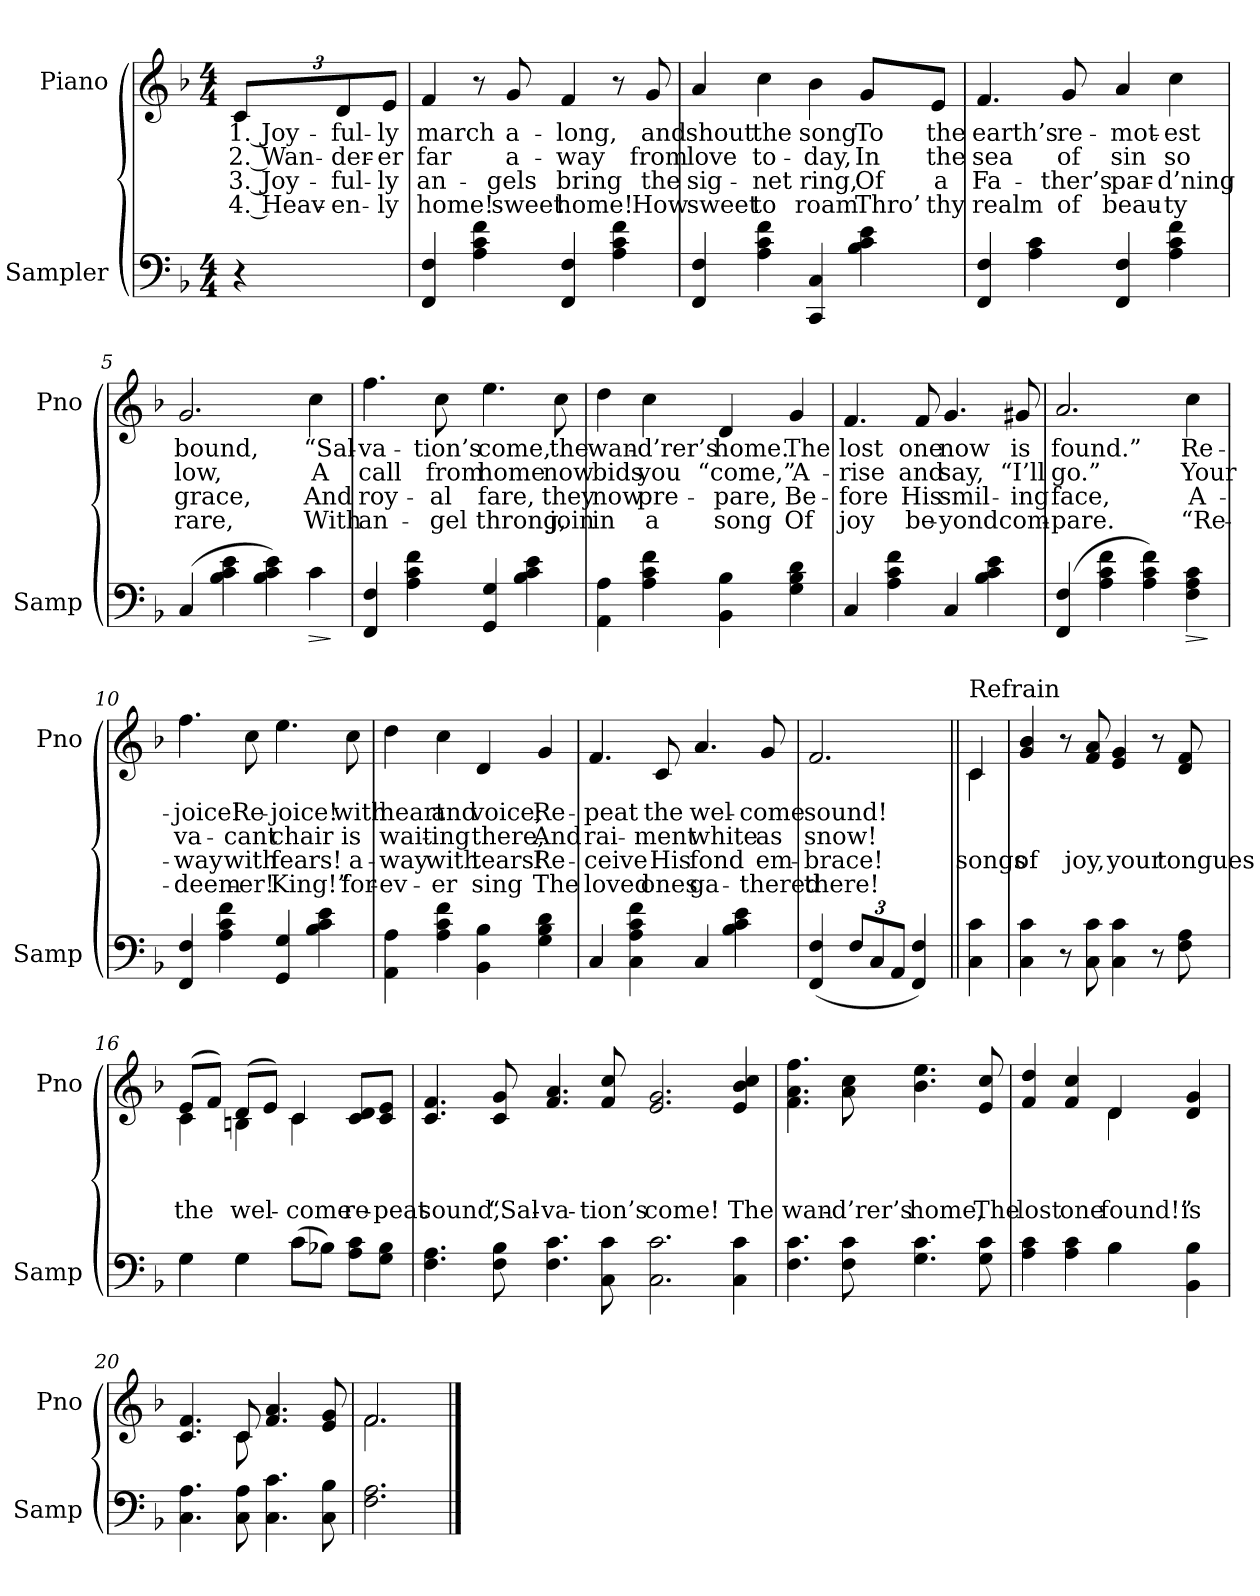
**kern	**dynam	**kern	**text	**text	**text	**text
*part2	*part2	*part1	*part1	*part1	*part1	*part1
*staff2	*staff2	*staff1	*staff1	*staff1	*staff1	*staff1
*I"Sampler	*	*I"Piano	*	*	*	*
*I'Samp	*	*I'Pno	*	*	*	*
*clefF4	*	*clefG2	*	*	*	*
*k[b-]	*	*k[b-]	*	*	*	*
*F:	*	*F:	*	*	*	*
*M4/4	*	*M4/4	*	*	*	*
=1	=1	=1	=1	=1	=1	=1
4r	.	12c/L	1. Joy-	2. Wan-	3. Joy-	4. Heav-
.	.	12d/	-ful-	-der-	-ful-	-en-
.	.	12e/J	-ly	-er	-ly	-ly
=2	=2	=2	=2	=2	=2	=2
4FF 4F	.	4f	march	far	an-	home!
4A 4c 4f	.	8r	.	.	.	.
.	.	8g	a-	a-	-gels	sweet
4FF 4F	.	4f	-long,	-way	bring	home!
4A 4c 4f	.	8r	.	.	.	.
.	.	8g	and	from	the	How
=3	=3	=3	=3	=3	=3	=3
4FF 4F	.	4a	shout	love	sig-	sweet
4A 4c 4f	.	4cc	the	to-	-net	to
4CC 4C	.	4b-	song	-day,	ring,	roam
4B- 4c 4e	.	8g/L	To	In	Of	Thro’
.	.	8e/J	the	the	a	thy
=4	=4	=4	=4	=4	=4	=4
4FF 4F	.	4.f	earth’s	sea	Fa-	realm
4A 4c	.	.	.	.	.	.
.	.	8g	re-	of	-ther’s	of
4FF 4F	.	4a	-mot-	sin	par-	beau-
4A 4c 4f	.	4cc	-est	so	-d’ning	-ty
=5	=5	=5	=5	=5	=5	=5
(4C	.	2.g	bound,	low,	grace,	rare,
4B- 4c 4e	.	.	.	.	.	.
4B- 4c 4e)	.	.	.	.	.	.
!	!LO:HP:b	!	!	!	!	!
4c	>	4cc	“Sal-	A	And	With
.	]	.	.	.	.	.
=6	=6	=6	=6	=6	=6	=6
4FF 4F	.	4.ff	-va-	call	roy-	an-
4A 4c 4f	.	.	.	.	.	.
.	.	8cc	-tion’s	from	-al	-gel
4GG 4G	.	4.ee	come,	home	fare,	throng,
4B- 4c 4e	.	.	.	.	.	.
.	.	8cc	the	now	they	join
=7	=7	=7	=7	=7	=7	=7
4AA 4A	.	4dd	wan-	bids	now	in
4A 4c 4f	.	4cc	-d’rer’s	you	pre-	a
4BB- 4B-	.	4d	home.	“come,”	-pare,	song
4G 4B- 4d	.	4g	The	A-	Be-	Of
=8	=8	=8	=8	=8	=8	=8
4C	.	4.f	lost	-rise	-fore	joy
4A 4c 4f	.	.	.	.	.	.
.	.	8f	one	and	His	be-
4C	.	4.g	now	say,	smil-	-yond
4B- 4c 4e	.	.	.	.	.	.
.	.	8g#X	is	“I’ll	-ing	com-
=9	=9	=9	=9	=9	=9	=9
(4FF 4F	.	2.a	found.”	go.”	face,	-pare.
4A 4c 4f	.	.	.	.	.	.
4A 4c 4f)	.	.	.	.	.	.
!	!LO:HP:b	!	!	!	!	!
4F 4A 4c	>	4cc	Re-	Your	A-	“Re-
.	]	.	.	.	.	.
=10	=10	=10	=10	=10	=10	=10
4FF 4F	.	4.ff	-joice!	va-	-way	-deem-
4A 4c 4f	.	.	.	.	.	.
.	.	8cc	Re-	-cant	with	-er!
4GG 4G	.	4.ee	-joice!	chair	fears!	King!”
4B- 4c 4e	.	.	.	.	.	.
.	.	8cc	with	is	a-	for-
=11	=11	=11	=11	=11	=11	=11
4AA 4A	.	4dd	heart	wait-	-way	-ev-
4A 4c 4f	.	4cc	and	-ing	with	-er
4BB- 4B-	.	4d	voice;	there,	tears!	sing
4G 4B- 4d	.	4g	Re-	And	Re-	The
=12	=12	=12	=12	=12	=12	=12
4C	.	4.f	-peat	rai-	-ceive	loved
4C 4A 4c 4f	.	.	.	.	.	.
.	.	8c	the	-ment	His	ones
4C	.	4.a	wel-	white	fond	ga-
4B- 4c 4e	.	.	.	.	.	.
.	.	8g	-come	as	em-	-thered
=13	=13	=13	=13	=13	=13	=13
(4FF 4F	.	2.f	sound!	snow!	-brace!	there!
12F/L	.	.	.	.	.	.
12C/	.	.	.	.	.	.
12AA/J	.	.	.	.	.	.
4FF 4F)	.	.	.	.	.	.
=14||	=14||	=14||	=14||	=14||	=14||	=14||
*	*	*^	*	*	*	*
!	!	!LO:TX:t=Refrain	!	!	!	!	!
4C 4c	.	4c/	4c	.	.	songs	.
*	*	*v	*v	*	*	*	*
=15	=15	=15	=15	=15	=15	=15
4C 4c	.	4g 4b-	.	.	of	.
8r	.	8r	.	.	.	.
8C 8c	.	8f 8a	.	.	joy,	.
4C 4c	.	4e 4g	.	.	your	.
8r	.	8r	.	.	.	.
8F 8A	.	8d 8f	.	.	tongues	.
=16	=16	=16	=16	=16	=16	=16
*^	*	*^	*	*	*	*
4G\	4G	.	(8e/L	4c	.	.	the	.
.	.	.	8f/J)	.	.	.	.	.
4G\	4G	.	(8d/L	4Bn	.	.	wel-	.
.	.	.	8e/J)	.	.	.	.	.
(8c\L	4c	.	4c/	4c	.	.	-come	.
8B-X\J)	.	.	.	.	.	.	.	.
8A\ 8c\L	4ryy	.	8c/ 8d/L	4ryy	.	.	re-	.
8G\ 8B-\J	.	.	8c/ 8e/J	.	.	.	-peat	.
*v	*v	*	*	*	*	*	*	*
*	*	*v	*v	*	*	*	*
=17	=17	=17	=17	=17	=17	=17
4.F 4.A	.	4.c 4.f	.	.	sound,	.
8F 8B-	.	8c 8g	.	.	“Sal-	.
4.F 4.c	.	4.f 4.a	.	.	-va-	.
8C 8c	.	8f 8cc	.	.	-tion’s	.
2.C\ 2.c\	.	2.e 2.g	.	.	come!	.
4C\ 4c\	.	4e 4b- 4cc	.	.	The	.
=18	=18	=18	=18	=18	=18	=18
4.F\ 4.c\	.	4.f 4.a 4.ff	.	.	wan-	.
8F\ 8c\	.	8a 8cc	.	.	-d’rer’s	.
4.G\ 4.c\	.	4.b- 4.ee	.	.	home,	.
8G\ 8c\	.	8e 8cc	.	.	The	.
=19	=19	=19	=19	=19	=19	=19
*^	*	*^	*	*	*	*
4A\ 4c\	2ryy	.	4f 4dd	2ryy	.	.	lost	.
4A\ 4c\	.	.	4f 4cc	.	.	.	one	.
4B-\	4B-	.	4d/	4d	.	.	found!”	.
4BB- 4B-	4ryy	.	4d 4g	4ryy	.	.	is	.
*v	*v	*	*	*	*	*	*	*
=20	=20	=20	=20	=20	=20	=20	=20
4.C 4.A	.	4.c 4.f	4.ryy	.	.	.	.
8C 8A	.	8c/	8c	.	.	.	.
4.C 4.c	.	4.f 4.a	2ryy	.	.	.	.
8C 8B-	.	8e 8g	.	.	.	.	.
=21	=21	=21	=21	=21	=21	=21	=21
2.F 2.A	.	2.f/	2.f	.	.	.	.
*	*	*v	*v	*	*	*	*
==	==	==	==	==	==	==
*-	*-	*-	*-	*-	*-	*-
